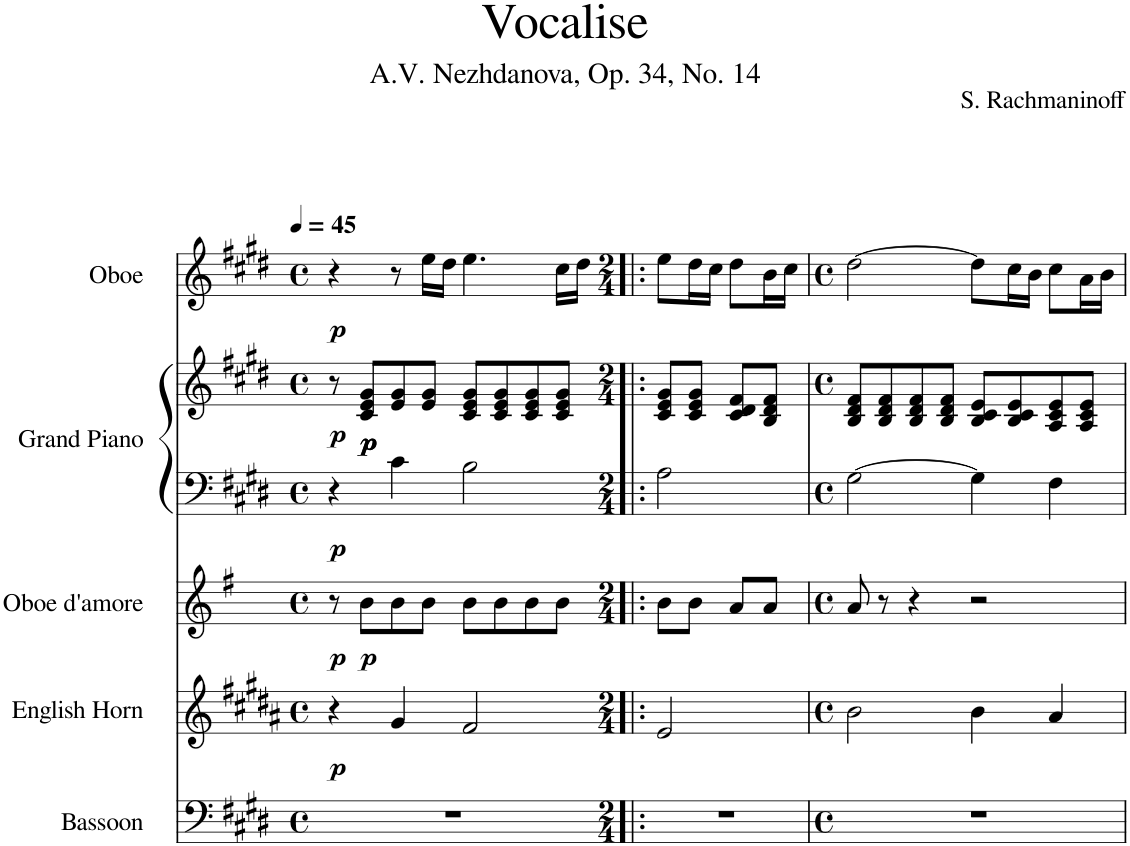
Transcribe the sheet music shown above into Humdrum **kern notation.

**kern	**kern	**dynam	**kern	**dynam	**kern	**kern	**dynam	**kern	**dynam
*part5	*part4	*part4	*part3	*part3	*part2	*part2	*part2	*part1	*part1
*staff6	*staff5	*staff5	*staff4	*staff4	*staff3	*staff2	*staff2/3	*staff1	*staff1
*I"Bassoon	*I"English Horn	*	*I"Oboe d'amore	*	*I"Grand Piano	*	*	*I"Oboe	*
*I'Bsn.	*I'E. Hn.	*	*I'Ob. d'a.	*	*I'Pno.	*	*	*I'Ob.	*
*clefF4	*clefG2	*	*clefG2	*	*clefF4	*clefG2	*	*clefG2	*
*	*Trd4c7	*	*Trd2c3	*	*	*	*	*	*
*k[f#c#g#d#]	*k[f#c#g#d#a#]	*	*k[f#]	*	*k[f#c#g#d#]	*k[f#c#g#d#]	*	*k[f#c#g#d#]	*
*M4/4	*M4/4	*	*M4/4	*	*M4/4	*M4/4	*	*M4/4	*
*met(c)	*met(c)	*	*met(c)	*	*met(c)	*met(c)	*	*met(c)	*
*MM45	*MM45	*	*MM45	*	*MM45	*MM45	*	*MM45	*
=1	=1	=1	=1	=1	=1	=1	=1	=1	=1
!	!	!LO:DY:b	!	!LO:DY:b	!	!	!LO:DY:b=2	!	!
!	!	!	!	!	!	!	!LO:DY:n=1:b	!	!LO:DY:b
1r	4r	p	8r	p	4r	8r	p p	4r	p
!	!	!	!	!LO:DY:b	!	!	!LO:DY:n=2:b	!	!
!	!	!	!	!	!	!	!LO:DY:n=3:b	!	!
!	!	!	!	!	!	!	!LO:DY:n=4:b	!	!
.	.	.	8b\L	p	.	8c#/ 8e/ 8g#/L	p p p	.	.
.	4g#/	.	8b\	.	4c#\	8e/ 8g#/	.	8r	.
.	.	.	8b\J	.	.	8e/ 8g#/J	.	16ee\LL	.
.	.	.	.	.	.	.	.	16dd#\JJ	.
.	2f#/	.	8b\L	.	2B\	8c#/ 8e/ 8g#/L	.	4.ee\	.
.	.	.	8b\	.	.	8c#/ 8e/ 8g#/	.	.	.
.	.	.	8b\	.	.	8c#/ 8e/ 8g#/	.	.	.
.	.	.	8b\J	.	.	8c#/ 8e/ 8g#/J	.	16cc#\LL	.
.	.	.	.	.	.	.	.	16dd#\JJ	.
=2!|:	=2!|:	=2!|:	=2!|:	=2!|:	=2!|:	=2!|:	=2!|:	=2!|:	=2!|:
*M2/4	*M2/4	*	*M2/4	*	*M2/4	*M2/4	*	*M2/4	*
2r	2e/	.	8b\L	.	2A\	8c#/ 8e/ 8g#/L	.	8ee\L	.
.	.	.	8b\J	.	.	8c#/ 8e/ 8g#/J	.	16dd#\L	.
.	.	.	.	.	.	.	.	16cc#\JJ	.
.	.	.	8a/L	.	.	8c#/ 8d#/ 8f#/L	.	8dd#\L	.
.	.	.	8a/J	.	.	8B/ 8d#/ 8f#/J	.	16b\L	.
.	.	.	.	.	.	.	.	16cc#\JJ	.
=3	=3	=3	=3	=3	=3	=3	=3	=3	=3
*M4/4	*M4/4	*	*M4/4	*	*M4/4	*M4/4	*	*M4/4	*
*met(c)	*met(c)	*	*met(c)	*	*met(c)	*met(c)	*	*met(c)	*
1r	2b\	.	8a/	.	[2G#\	8B/ 8d#/ 8f#/L	.	[2dd#\	.
.	.	.	8r	.	.	8B/ 8d#/ 8f#/	.	.	.
.	.	.	4r	.	.	8B/ 8d#/ 8f#/	.	.	.
.	.	.	.	.	.	8B/ 8d#/ 8f#/J	.	.	.
.	4b\	.	2r	.	4G#\]	8B/ 8c#/ 8e/L	.	8dd#\L]	.
.	.	.	.	.	.	8B/ 8c#/ 8e/	.	16cc#\L	.
.	.	.	.	.	.	.	.	16b\JJ	.
.	4a#/	.	.	.	4F#\	8A/ 8c#/ 8e/	.	8cc#\L	.
.	.	.	.	.	.	8A/ 8c#/ 8e/J	.	16a\L	.
.	.	.	.	.	.	.	.	16b\JJ	.
=	=	=	=	=	=	=	=	=	=
*-	*-	*-	*-	*-	*-	*-	*-	*-	*-
